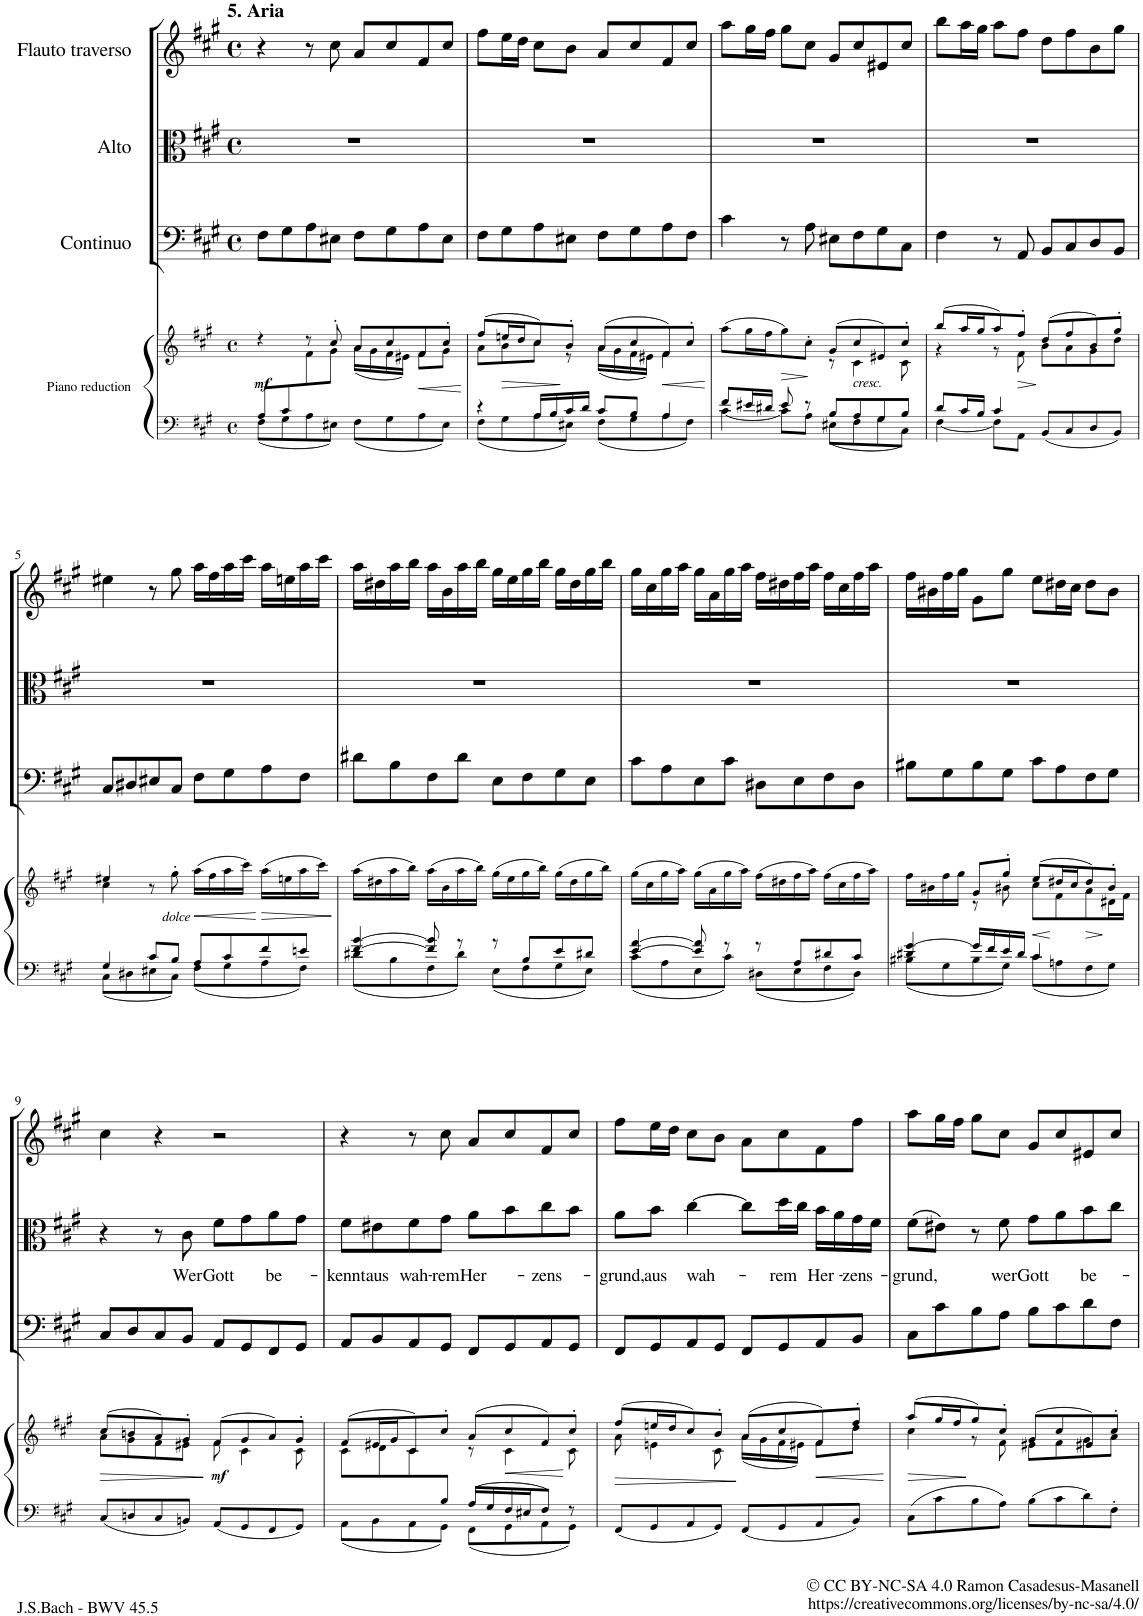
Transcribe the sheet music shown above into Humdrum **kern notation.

**kern	**kern	**dynam	**kern	**kern	**text	**kern
*part4	*part4	*part4	*part3	*part2	*part2	*part1
*staff5	*staff4	*staff4/5	*staff3	*staff2	*staff2	*staff1
*I"Piano reduction	*	*	*I"Continuo	*I"Alto	*	*I"Flauto traverso
*I'Pno	*	*	*	*	*	*I'Fl
*stria5	*stria5	*	*	*	*	*
*clefF4	*clefG2	*	*clefF4	*clefC3	*	*clefG2
*k[f#c#g#]	*k[f#c#g#]	*	*k[f#c#g#]	*k[f#c#g#]	*	*k[f#c#g#]
*M4/4	*M4/4	*	*M4/4	*M4/4	*	*M4/4
*met(c)	*met(c)	*	*met(c)	*met(c)	*	*met(c)
=1	=1	=1	=1	=1	=1	=1
*^	*^	*	*	*	*	*
!	!	!	!	!	!	!	!	!LO:TX:a:B:t=5. Aria
!	!	!	!	!LO:DY:b	!	!	!	!
8A/L	8F#\L	4r	4ryy	mf	8F#\L	1r	.	4r
8c#/	8G#\	.	.	.	8G#\	.	.	.
2.ryy	8A\	8r	8f#\	.	8A\	.	.	8r
.	8E#X\J	8cc#'/	8g#\J	.	8E#X\J	.	.	8cc#\
.	8F#\L	8a/L	(16a\LL	.	8F#\L	.	.	8a/L
.	.	.	16g#\	.	.	.	.	.
.	8G#\	8cc#/	16f#\	.	8G#\	.	.	8cc#/
.	.	.	16e#X\JJ)	.	.	.	.	.
!	!	!	!	!LO:HP:b	!	!	!	!
.	8A\	8f#/	8f#\L	<	8A\	.	.	8f#/
.	8E#\J	8cc#'/J	8g#\J	.	8E#\J	.	.	8cc#/J
*v	*v	*	*	*	*	*	*	*
*	*v	*v	*	*	*	*	*
.	.	[	.	.	.	.
=2	=2	=2	=2	=2	=2	=2
*^	*^	*	*	*	*	*
4r	8F#\L	(8ff#/L	8a\L	.	8F#\L	1r	.	8ff#\L
!	!	!	!	!LO:HP:b	!	!	!	!
.	8G#\	16een/L	8b\	>	8G#\	.	.	16ee\L
.	.	16dd/J	.	.	.	.	.	16dd\JJ
16A/LL	8A\	8cc#/)	8cc#\J	.	8A\	.	.	8cc#\L
16B/	.	.	.	.	.	.	.	.
16c#/	8E#X\J	8b'/J	8r	]	8E#X\J	.	.	8b\J
16d/JJ	.	.	.	.	.	.	.	.
8c#/L	8F#\L	(8a/L	(16a\LL	.	8F#\L	.	.	8a/L
.	.	.	16g#\	.	.	.	.	.
8B/J	8G#\	8cc#/	16f#\	.	8G#\	.	.	8cc#/
.	.	.	16e#X\JJ)	.	.	.	.	.
!	!	!	!	!LO:HP:b	!	!	!	!
4A/	8A\	8f#/)	4f#\	<	8A\	.	.	8f#/
.	8F#\J	8cc#'/J	.	.	8F#\J	.	.	8cc#/J
*v	*v	*	*	*	*	*	*	*
*	*v	*v	*	*	*	*	*
.	.	[	.	.	.	.
=3	=3	=3	=3	=3	=3	=3
*^	*^	*	*	*	*	*
8f#/L	[4c#\	(>8aa\L	2ryy	.	4c#\	1r	.	8aa\L
16e#X/L	.	16gg#\L	.	.	.	.	.	16gg#\L
16d#X/JJ	.	16ff#\J	.	.	.	.	.	16ff#\JJ
!	!	!	!	!LO:HP:b	!	!	!	!
8e#/	8c#\L]	8gg#\)	.	>	8r	.	.	8gg#\L
8r	8A\J	8cc#'>\J	.	.	8A\	.	.	8cc#\J
8B/L	8E#X\L	(8g#/L	8r	]	8E#X\L	.	.	8g#/L
!	!	!LO:TX:b:i:t=cresc.	!	!	!	!	!	!
8A/	8F#\	8cc#/	4c#\	.	8F#\	.	.	8cc#/
8G#/	8G#\	8e#X/)	.	.	8G#\	.	.	8e#X/
8B/J	8C#\J	8cc#'/J	8c#\	.	8C#\J	.	.	8cc#/J
=4	=4	=4	=4	=4	=4	=4	=4	=4
8d/L	[4F#\	(8bb/L	4r	.	4F#\	1r	.	8bb\L
16c#/L	.	16aa/L	.	.	.	.	.	16aa\L
16B/JJ	.	16gg#/J	.	.	.	.	.	16gg#\JJ
4c#/	8F#\L]	8aa/)	8r	.	8r	.	.	8aa\L
!	!	!	!	!LO:HP:b	!	!	!	!
.	8AA\J	8ff#'/J	8f#\	>	8AA/	.	.	8ff#\J
8BB/L	2ryy	(8dd/L	8b\L	]	8BB/L	.	.	8dd\L
8C#/	.	8ff#/	8a\	.	8C#/	.	.	8ff#\
8D/	.	8b/)	8g#\	.	8D/	.	.	8b\
8BB/J	.	8gg#'/J	8dd\J	.	8BB/J	.	.	8gg#\J
!!LO:LB:g=z
=5	=5	=5	=5	=5	=5	=5	=5	=5
4G#/	8C#\L	4ee#X/	4cc#\	.	8C#/L	1r	.	4ee#X\
.	8D#X\	.	.	.	8D#X/	.	.	.
8c#/L	8E#X\	8r	8ryy	.	8E#X/	.	.	8r
!	!	!LO:TX:b:i:t=dolce	!	!	!	!	!	!
8B/J	8C#\J	8gg#'>\	8ryy	.	8C#/J	.	.	8gg#\
!	!	!	!	!LO:HP:b	!	!	!	!
8A/L	8F#\L	(>16aa\LL	2ryy	<	8F#\L	.	.	16aa\LL
.	.	16ff#\	.	.	.	.	.	16ff#\
8c#/	8G#\	16aa\	.	.	8G#\	.	.	16aa\
.	.	16ccc#\JJ)	.	.	.	.	.	16ccc#\JJ
!	!	!	!	!LO:HP:n=1:b	!	!	!	!
8f#/	8A\	(>16aa\LL	.	[ >	8A\	.	.	16aa\LL
.	.	16een\	.	.	.	.	.	16een\
8en/J	8F#\J	16aa\	.	.	8F#\J	.	.	16aa\
.	.	16ccc#\JJ)	.	.	.	.	.	16ccc#\JJ
*v	*v	*	*	*	*	*	*	*
*	*v	*v	*	*	*	*	*
.	.	]	.	.	.	.
=6	=6	=6	=6	=6	=6	=6
*^	*	*	*	*	*	*
[4f#/ [4b/	8d#X\L	(16aa\LL	.	8d#X\L	1r	.	16aa\LL
.	.	16dd#X\	.	.	.	.	16dd#X\
.	8B\	16aa\	.	8B\	.	.	16aa\
.	.	16bb\JJ)	.	.	.	.	16bb\JJ
8f#/] 8b/]	8F#\	(16aa\LL	.	8F#\	.	.	16aa\LL
.	.	16b\	.	.	.	.	16b\
8r	8d#\J	16aa\	.	8d#\J	.	.	16aa\
.	.	16bb\JJ)	.	.	.	.	16bb\JJ
8r	8E\L	(16gg#\LL	.	8E\L	.	.	16gg#\LL
.	.	16ee\	.	.	.	.	16ee\
8B/L	8F#\	16gg#\	.	8F#\	.	.	16gg#\
.	.	16bb\JJ)	.	.	.	.	16bb\JJ
8e/	8G#\	(16gg#\LL	.	8G#\	.	.	16gg#\LL
.	.	16dd#\	.	.	.	.	16dd#\
8d#X/J	8E\J	16gg#\	.	8E\J	.	.	16gg#\
.	.	16bb\JJ)	.	.	.	.	16bb\JJ
=7	=7	=7	=7	=7	=7	=7	=7
[4e/ [4a/	8c#\L	(16gg#\LL	.	8c#\L	1r	.	16gg#\LL
.	.	16cc#\	.	.	.	.	16cc#\
.	8A\	16gg#\	.	8A\	.	.	16gg#\
.	.	16aa\JJ)	.	.	.	.	16aa\JJ
8e/] 8a/]	8E\	(16gg#\LL	.	8E\	.	.	16gg#\LL
.	.	16a\	.	.	.	.	16a\
8r	8c#\J	16gg#\	.	8c#\J	.	.	16gg#\
.	.	16aa\JJ)	.	.	.	.	16aa\JJ
8r	8D#X\L	(16ff#\LL	.	8D#X\L	.	.	16ff#\LL
.	.	16dd#X\	.	.	.	.	16dd#X\
8A/L	8E\	16ff#\	.	8E\	.	.	16ff#\
.	.	16aa\JJ)	.	.	.	.	16aa\JJ
8d#X/	8F#\	(16ff#\LL	.	8F#\	.	.	16ff#\LL
.	.	16cc#\	.	.	.	.	16cc#\
8c#/J	8D#\J	16ff#\	.	8D#\J	.	.	16ff#\
.	.	16aa\JJ)	.	.	.	.	16aa\JJ
=8	=8	=8	=8	=8	=8	=8	=8
*	*	*^	*	*	*	*	*
4d#X/ [4g#/	8B#X\L	16ff#\LL	4ryy	.	8B#X\L	1r	.	16ff#\LL
.	.	16b#X\	.	.	.	.	.	16b#X\
.	8G#\	16ff#\	.	.	8G#\	.	.	16ff#\
.	.	16gg#\JJ	.	.	.	.	.	16gg#\JJ
16g#/LL]	8B#\	8g#/L	8r	.	8B#\	.	.	8g#\L
16f#/	.	.	.	.	.	.	.	.
16e/	8G#\J	8gg#'/J	8b#X\	.	8G#\J	.	.	8gg#\J
16d#/JJ	.	.	.	.	.	.	.	.
!	!	!	!	!LO:HP:b	!	!	!	!
4c#/	8c#\L	(8ee/L	8cc#\L	<	8c#\L	.	.	8ee\L
.	8An\	16dd#X/L	8f#\	[	8A\	.	.	16dd#X\L
.	.	16cc#/J	.	.	.	.	.	16cc#\JJ
!	!	!	!	!LO:HP:b	!	!	!	!
4ryy	8F#\	8dd#/)	8a\	>	8F#\	.	.	8dd#\L
.	8G#\J	8b#'/J	16d#X\L	]	8G#\J	.	.	8b#\J
.	.	.	16f#\JJ	.	.	.	.	.
*v	*v	*	*	*	*	*	*	*
!!LO:LB:g=z
=9	=9	=9	=9	=9	=9	=9	=9
!	!	!	!LO:HP:b	!	!	!	!
8C#/L	(8cc#/L	8a\L	>	8C#/L	4r	.	4cc#\
8Dn/	8bn/	8g#\	.	8D/	.	.	.
8C#/	8a/)	8f#\	.	8C#/	8r	.	4r
!	!	!	!	!	!	!LO:LY:b	!
8BBn/J	8g#'/J	8e#X\J	.	8BB/J	8c#\	Wer	.
!	!	!	!LO:DY:n=1:b	!	!	!LO:LY:b	!
8AA/L	(8f#/L	8f#\	] mf	8AA/L	8f#\L	Gott	2r
8GG#/	8g#/	4c#\	.	8GG#/	8g#\	.	.
!	!	!	!	!	!	!LO:LY:b	!
8FF#/	8a/)	.	.	8FF#/	8a\	be	.
8GG#/J	8g#'/J	8c#\	.	8GG#/J	8g#\J	.	.
=10	=10	=10	=10	=10	=10	=10	=10
*^	*	*	*	*	*	*	*
*	*^	*	*	*	*	*	*	*
!	!	!	!	!	!	!	!	!LO:LY:b	!
4.ryy	2ryy	8AA\L	(8f#/L	8c#\L	.	8AA/L	8f#\L	kennt	4r
!	!	!	!	!	!	!	!	!LO:LY:b	!
.	.	8BB\	16e#X/L	8d\	.	8BB/	8e#X\	aus	.
.	.	.	16g#/J	.	.	.	.	.	.
!	!	!	!	!	!	!	!	!LO:LY:b	!
.	.	8AA\	8c#/)	8c#\	.	8AA/	8f#\	wah-	8r
!	!	!	!	!	!	!	!	!LO:LY:b	!
8B/J	.	8GG#\J	8cc#'/J	8ryy	.	8GG#/J	8g#\J	rem	8cc#\
!	!	!	!	!	!	!	!	!LO:LY:b	!
2ryy	16A/LL	8FF#\L	(8a/L	8r	.	8FF#/L	8a\L	Her	8a/L
.	16G#/	.	.	.	.	.	.	.	.
!	!	!	!	!	!LO:HP:b	!	!	!	!
.	16F#/	8GG#\	8cc#/	4c#\	<	8GG#/	8b\	.	8cc#/
.	16E#X/J	.	.	.	.	.	.	.	.
!	!	!	!	!	!	!	!	!LO:LY:b	!
.	8F#/J	8AA\	8f#/)	.	.	8AA/	8cc#\	zens	8f#/
.	8r	8GG#\J	8cc#'/J	8c#\	[	8GG#/J	8b\J	.	8cc#/J
=11	=11	=11	=11	=11	=11	=11	=11	=11	=11
!	!	!	!	!	!LO:HP:b	!	!	!LO:LY:b	!
*v	*v	*v	*	*	*	*	*	*	*
8FF#/L	(8ff#/L	8a\	>	8FF#/L	8a\L	grund,	8ff#\L
!	!	!	!	!	!	!LO:LY:b	!
8GG#/	16een/L	4en\	.	8GG#/	8b\J	aus	16ee\L
.	16dd/J	.	.	.	.	.	16dd\JJ
!	!	!	!	!	!	!LO:LY:b	!
8AA/	8cc#/)	.	.	8AA/	[4cc#\	wah-	8cc#\L
8GG#/J	8b'/J	8c#\	.	8GG#/J	.	.	8b\J
8FF#/L	(8a/L	(16a\LL	]	8FF#/L	8cc#\L]	.	8a\L
.	.	16g#\	.	.	.	.	.
!	!	!	!	!	!	!LO:LY:b	!
8GG#/	8cc#/	16f#\	.	8GG#/	16dd\L	rem	8cc#\
.	.	16e#X\JJ)	.	.	16cc#\JJ	.	.
!	!	!	!LO:HP:b	!	!	!LO:LY:b	!
8AA/	8f#/)	8f#\L	<	8AA/	16b\LL	Her	8f#\
.	.	.	.	.	16a\	.	.
!	!	!	!	!	!	!LO:LY:b	!
8BB/J	8ff#'/J	8dd\J	.	8BB/J	16g#\	zens	8ff#\J
.	.	.	.	.	16f#\JJ	.	.
*	*v	*v	*	*	*	*	*
.	.	[	.	.	.	.
=12	=12	=12	=12	=12	=12	=12
!	!	!LO:HP:b	!	!	!LO:LY:b	!
*	*^	*	*	*	*	*
8C#\L	(8aa/L	4cc#\	>	8C#\L	(8f#\L	grund,	8aa\L
8c#\	16gg#/L	.	.	8c#\	8e#X\J)	.	16gg#\L
.	16ff#/J	.	.	.	.	.	16ff#\JJ
8B\	8gg#/)	8r	]	8B\	8r	.	8gg#\L
!	!	!	!	!	!	!LO:LY:b	!
8A\J	8cc#'/J	8f#\	.	8A\J	8f#\	wer	8cc#\J
!	!	!	!	!	!	!LO:LY:b	!
8B\L	(8g#/L	8e#X\L	.	8B\L	8g#\L	Gott	8g#/L
8c#\	8cc#/	8f#\	.	8c#\	8a\	.	8cc#/
!	!	!	!	!	!	!LO:LY:b	!
8d\	8e#X/)	8g#\	.	8d\	8b\	be	8e#X/
8F#'\J	8cc#'/J	8a\J	.	8F#\J	8cc#\J	.	8cc#/J
*	*v	*v	*	*	*	*	*
=	=	=	=	=	=	=
*-	*-	*-	*-	*-	*-	*-
